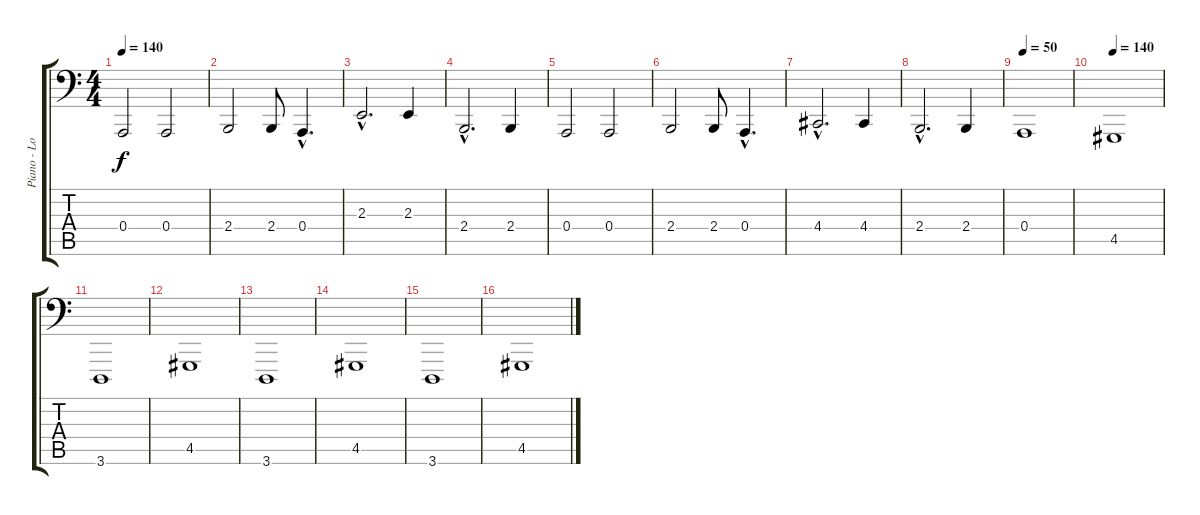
\track ("Piano - Low" "Piano - Lo") {instrument acousticgrandpiano}
\staff {score tabs}
\tuning (B2 G2 D2 A1 E1 B0) {hide}
\ts (4 4)
\tempo 140
\clef f4
\ks c
0.4.2{dy f} 0.4.2 |
2.4.2 2.4.8 0.4{hac}.4{d} |
2.3{hac}.2{d} 2.3.4 |
2.4{hac}.2{d} 2.4.4 |
0.4.2 0.4.2 |
2.4.2 2.4.8 0.4{hac}.4{d} |
4.4{hac}.2{d} 4.4.4 |
2.4{hac}.2{d} 2.4.4 |
\tempo 50
0.4.1 |
\tempo 140
4.5.1{volume 8} |
3.6.1{volume 10} |
4.5.1 |
3.6.1 |
4.5.1 |
3.6.1{volume 12} |
4.5.1
